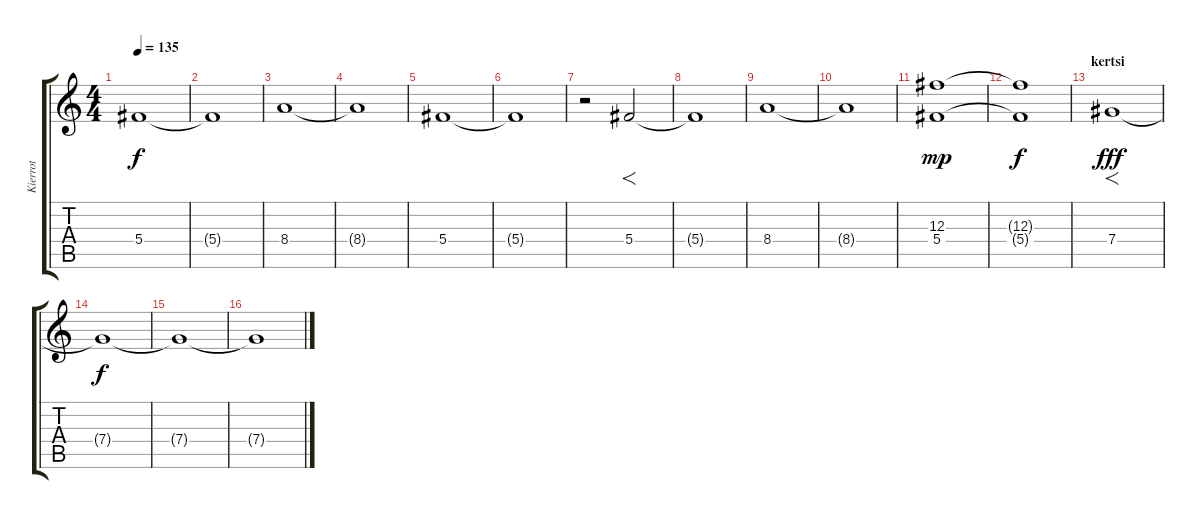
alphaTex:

\track ("Kierrot" "Kierrot") {instrument guitarharmonics}
\staff {score tabs}
\tuning (Eb4 Bb3 Gb3 Db3 Ab2 Db2) {hide}
\ts (4 4)
\tempo 135
\clef g2
\ks c
5.4.1{dy f} |
5.4{t}.1 |
8.4.1 |
8.4{t}.1 |
5.4.1 |
5.4{t}.1 |
r.2 5.4.2{f} |
5.4{t}.1 |
8.4.1 |
8.4{t}.1 |
(12.3 5.4).1{dy mp} |
(12.3{t} 5.4{t}).1{dy f} |
\section ("" "kertsi")
7.4.1{f dy fff} |
7.4{t}.1{dy f} |
7.4{t}.1 |
7.4{t}.1
